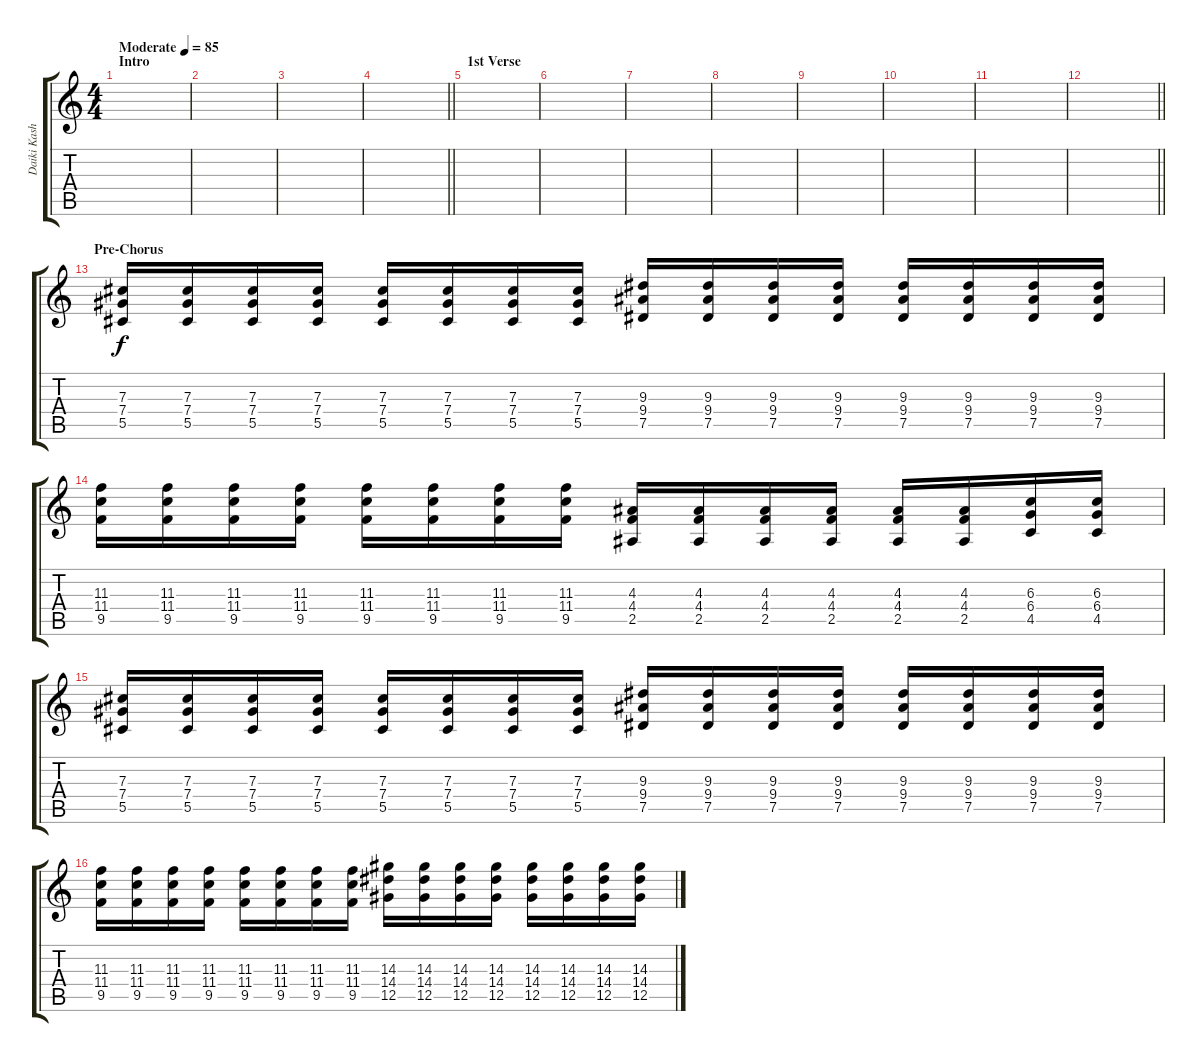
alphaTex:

\track ("Daiki Kasho (Guitar 1)" "Daiki Kash") {instrument distortionguitar}
\staff {score tabs}
\tuning (Eb4 Bb3 Gb3 Db3 Ab2 Db2) {hide}
\ts (4 4)
\section ("" "Intro")
\tempo (85 "Moderate")
\clef g2
\ks c
|
|
|
\barLineRight lightlight
|
\section ("" "1st Verse")
|
|
|
|
|
|
|
\barLineRight lightlight
|
\section ("" "Pre-Chorus")
(7.3 7.4 5.5).16 (7.3 7.4 5.5).16 (7.3 7.4 5.5).16 (7.3 7.4 5.5).16 (7.3 7.4 5.5).16 (7.3 7.4 5.5).16 (7.3 7.4 5.5).16 (7.3 7.4 5.5).16 (9.3 9.4 7.5).16 (9.3 9.4 7.5).16 (9.3 9.4 7.5).16 (9.3 9.4 7.5).16 (9.3 9.4 7.5).16 (9.3 9.4 7.5).16 (9.3 9.4 7.5).16 (9.3 9.4 7.5).16 |
(11.3 11.4 9.5).16 (11.3 11.4 9.5).16 (11.3 11.4 9.5).16 (11.3 11.4 9.5).16 (11.3 11.4 9.5).16 (11.3 11.4 9.5).16 (11.3 11.4 9.5).16 (11.3 11.4 9.5).16 (4.3 4.4 2.5).16 (4.3 4.4 2.5).16 (4.3 4.4 2.5).16 (4.3 4.4 2.5).16 (4.3 4.4 2.5).16 (4.3 4.4 2.5).16 (6.3 6.4 4.5).16 (6.3 6.4 4.5).16 |
(7.3 7.4 5.5).16 (7.3 7.4 5.5).16 (7.3 7.4 5.5).16 (7.3 7.4 5.5).16 (7.3 7.4 5.5).16 (7.3 7.4 5.5).16 (7.3 7.4 5.5).16 (7.3 7.4 5.5).16 (9.3 9.4 7.5).16 (9.3 9.4 7.5).16 (9.3 9.4 7.5).16 (9.3 9.4 7.5).16 (9.3 9.4 7.5).16 (9.3 9.4 7.5).16 (9.3 9.4 7.5).16 (9.3 9.4 7.5).16 |
(11.3 11.4 9.5).16 (11.3 11.4 9.5).16 (11.3 11.4 9.5).16 (11.3 11.4 9.5).16 (11.3 11.4 9.5).16 (11.3 11.4 9.5).16 (11.3 11.4 9.5).16 (11.3 11.4 9.5).16 (14.3 14.4 12.5).16 (14.3 14.4 12.5).16 (14.3 14.4 12.5).16 (14.3 14.4 12.5).16 (14.3 14.4 12.5).16 (14.3 14.4 12.5).16 (14.3 14.4 12.5).16 (14.3 14.4 12.5).16
